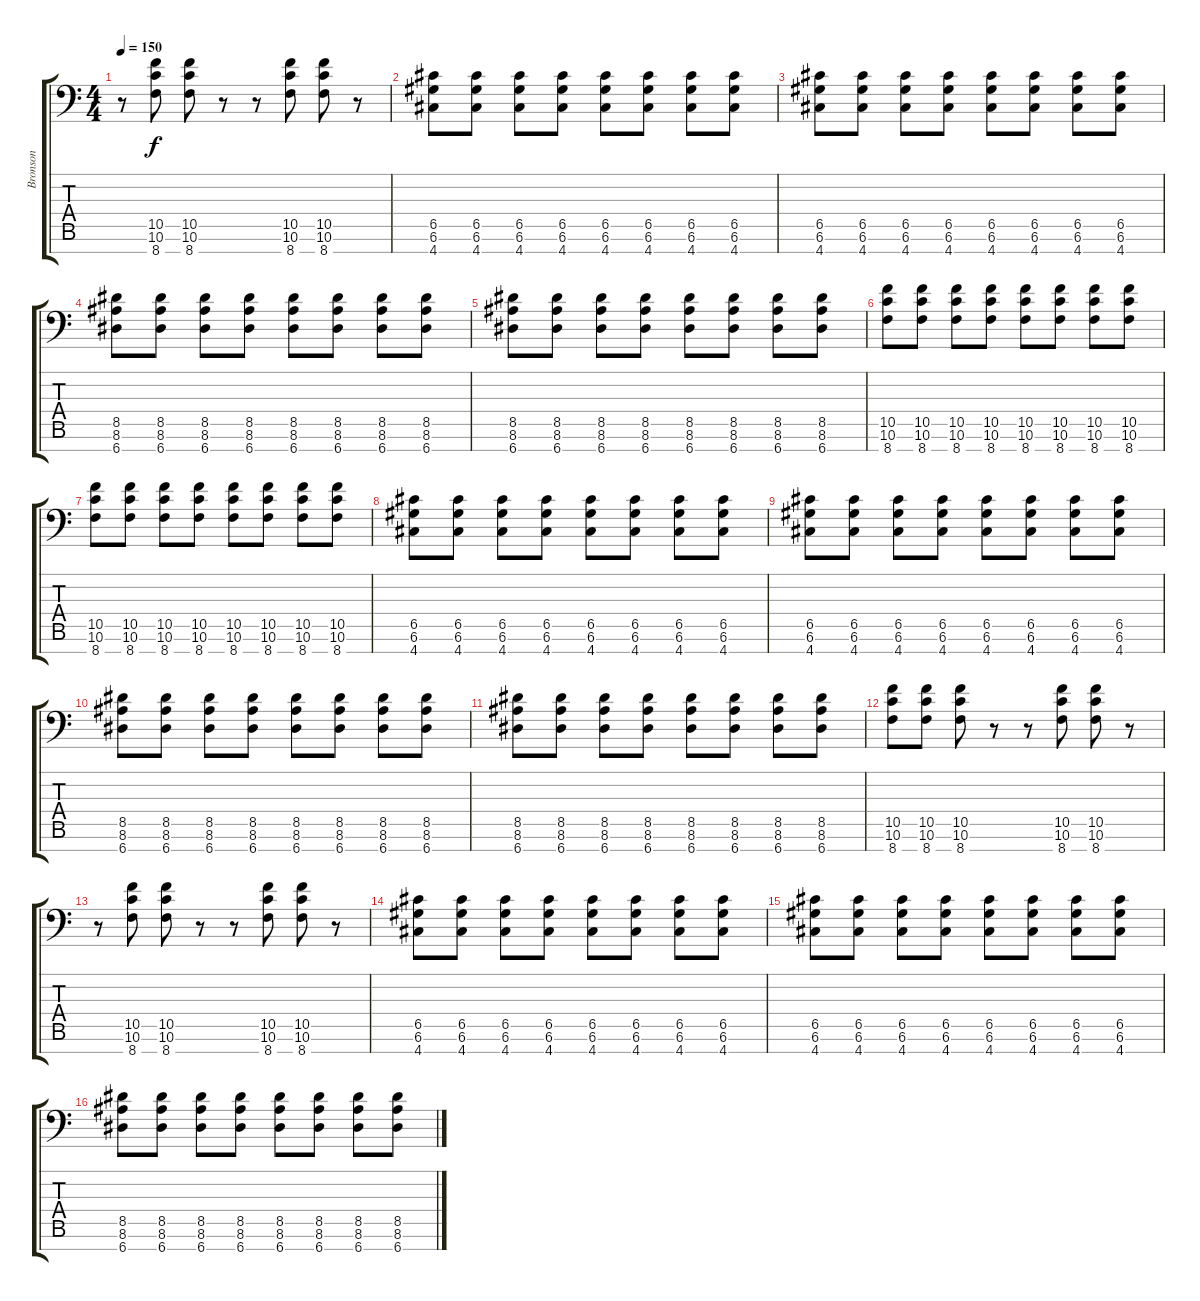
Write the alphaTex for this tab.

\track ("Bronson" "Bronson") {instrument distortionguitar}
\staff {score tabs}
\tuning (D4 A3 F3 C3 G2 D2 A1) {hide}
\ts (4 4)
\tempo 150
\clef f4
\ks c
r.8{dy f} (10.5 10.6 8.7).8 (10.5 10.6 8.7).8 r.8 r.8 (10.5 10.6 8.7).8 (10.5 10.6 8.7).8 r.8 |
(6.5 6.6 4.7).8 (6.5 6.6 4.7).8 (6.5 6.6 4.7).8 (6.5 6.6 4.7).8 (6.5 6.6 4.7).8 (6.5 6.6 4.7).8 (6.5 6.6 4.7).8 (6.5 6.6 4.7).8 |
(6.5 6.6 4.7).8 (6.5 6.6 4.7).8 (6.5 6.6 4.7).8 (6.5 6.6 4.7).8 (6.5 6.6 4.7).8 (6.5 6.6 4.7).8 (6.5 6.6 4.7).8 (6.5 6.6 4.7).8 |
(8.5 8.6 6.7).8 (8.5 8.6 6.7).8 (8.5 8.6 6.7).8 (8.5 8.6 6.7).8 (8.5 8.6 6.7).8 (8.5 8.6 6.7).8 (8.5 8.6 6.7).8 (8.5 8.6 6.7).8 |
(8.5 8.6 6.7).8 (8.5 8.6 6.7).8 (8.5 8.6 6.7).8 (8.5 8.6 6.7).8 (8.5 8.6 6.7).8 (8.5 8.6 6.7).8 (8.5 8.6 6.7).8 (8.5 8.6 6.7).8 |
(10.5 10.6 8.7).8 (10.5 10.6 8.7).8 (10.5 10.6 8.7).8 (10.5 10.6 8.7).8 (10.5 10.6 8.7).8 (10.5 10.6 8.7).8 (10.5 10.6 8.7).8 (10.5 10.6 8.7).8 |
(10.5 10.6 8.7).8 (10.5 10.6 8.7).8 (10.5 10.6 8.7).8 (10.5 10.6 8.7).8 (10.5 10.6 8.7).8 (10.5 10.6 8.7).8 (10.5 10.6 8.7).8 (10.5 10.6 8.7).8 |
(6.5 6.6 4.7).8 (6.5 6.6 4.7).8 (6.5 6.6 4.7).8 (6.5 6.6 4.7).8 (6.5 6.6 4.7).8 (6.5 6.6 4.7).8 (6.5 6.6 4.7).8 (6.5 6.6 4.7).8 |
(6.5 6.6 4.7).8 (6.5 6.6 4.7).8 (6.5 6.6 4.7).8 (6.5 6.6 4.7).8 (6.5 6.6 4.7).8 (6.5 6.6 4.7).8 (6.5 6.6 4.7).8 (6.5 6.6 4.7).8 |
(8.5 8.6 6.7).8 (8.5 8.6 6.7).8 (8.5 8.6 6.7).8 (8.5 8.6 6.7).8 (8.5 8.6 6.7).8 (8.5 8.6 6.7).8 (8.5 8.6 6.7).8 (8.5 8.6 6.7).8 |
(8.5 8.6 6.7).8 (8.5 8.6 6.7).8 (8.5 8.6 6.7).8 (8.5 8.6 6.7).8 (8.5 8.6 6.7).8 (8.5 8.6 6.7).8 (8.5 8.6 6.7).8 (8.5 8.6 6.7).8 |
(10.5 10.6 8.7).8 (10.5 10.6 8.7).8 (10.5 10.6 8.7).8 r.8 r.8 (10.5 10.6 8.7).8 (10.5 10.6 8.7).8 r.8 |
r.8 (10.5 10.6 8.7).8 (10.5 10.6 8.7).8 r.8 r.8 (10.5 10.6 8.7).8 (10.5 10.6 8.7).8 r.8 |
(6.5 6.6 4.7).8 (6.5 6.6 4.7).8 (6.5 6.6 4.7).8 (6.5 6.6 4.7).8 (6.5 6.6 4.7).8 (6.5 6.6 4.7).8 (6.5 6.6 4.7).8 (6.5 6.6 4.7).8 |
(6.5 6.6 4.7).8 (6.5 6.6 4.7).8 (6.5 6.6 4.7).8 (6.5 6.6 4.7).8 (6.5 6.6 4.7).8 (6.5 6.6 4.7).8 (6.5 6.6 4.7).8 (6.5 6.6 4.7).8 |
(8.5 8.6 6.7).8 (8.5 8.6 6.7).8 (8.5 8.6 6.7).8 (8.5 8.6 6.7).8 (8.5 8.6 6.7).8 (8.5 8.6 6.7).8 (8.5 8.6 6.7).8 (8.5 8.6 6.7).8
